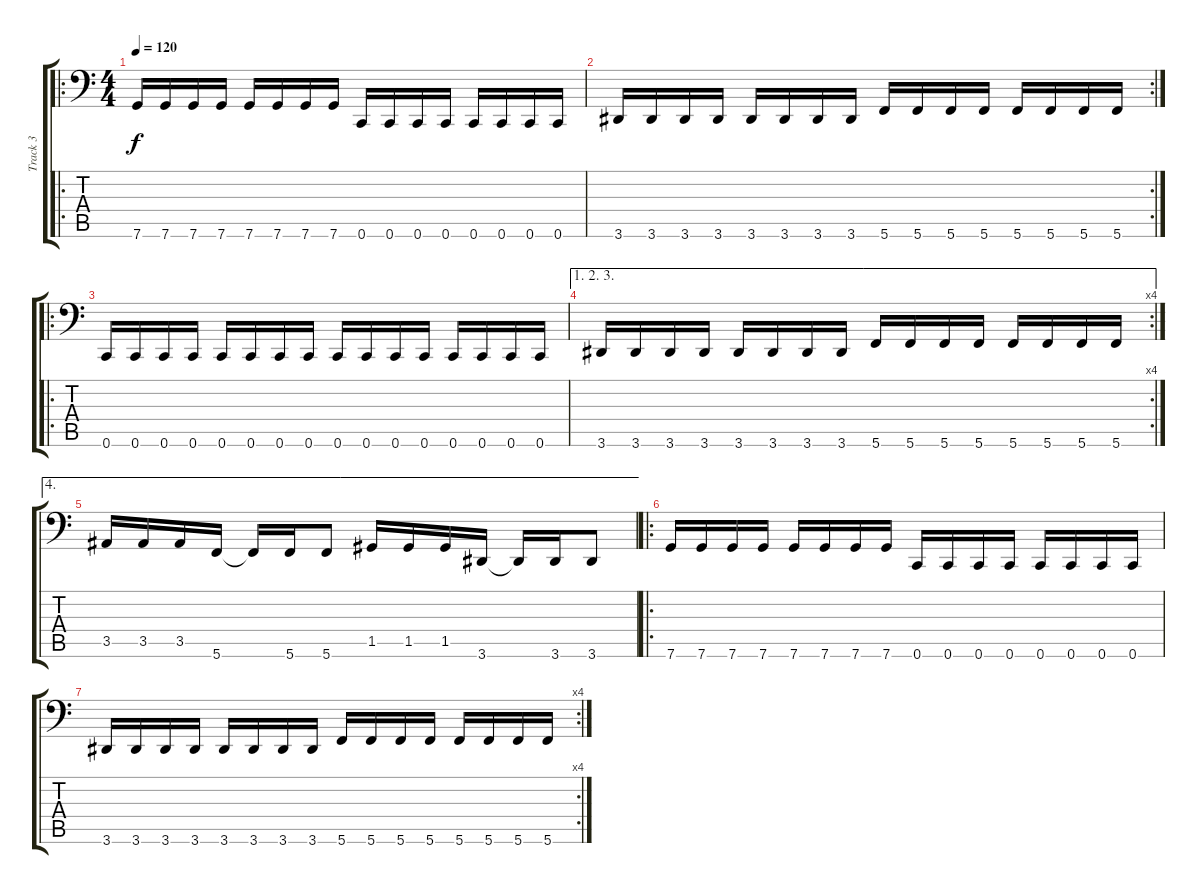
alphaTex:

\track ("Track 3" "Track 3") {instrument electricbasspick}
\staff {score tabs}
\tuning (D3 A2 F2 C2 G1 C1) {hide}
\ro
\ts (4 4)
\tempo 120
\clef f4
\ks c
7.6.16{dy f instrument electricbasspick} 7.6.16 7.6.16 7.6.16 7.6.16 7.6.16 7.6.16 7.6.16 0.6.16 0.6.16 0.6.16 0.6.16 0.6.16 0.6.16 0.6.16 0.6.16 |
\rc 2
3.6.16 3.6.16 3.6.16 3.6.16 3.6.16 3.6.16 3.6.16 3.6.16 5.6.16 5.6.16 5.6.16 5.6.16 5.6.16 5.6.16 5.6.16 5.6.16 |
\ro
0.6.16 0.6.16 0.6.16 0.6.16 0.6.16 0.6.16 0.6.16 0.6.16 0.6.16 0.6.16 0.6.16 0.6.16 0.6.16 0.6.16 0.6.16 0.6.16 |
\ae (1 2 3)
\rc 4
3.6.16 3.6.16 3.6.16 3.6.16 3.6.16 3.6.16 3.6.16 3.6.16 5.6.16 5.6.16 5.6.16 5.6.16 5.6.16 5.6.16 5.6.16 5.6.16 |
\ae 4
3.5.16{instrument distortionguitar} 3.5.16 3.5.16 5.6.16 5.6{t}.16 5.6.16 5.6.8 1.5.16 1.5.16 1.5.16 3.6.16 3.6{t}.16 3.6.16 3.6.8 |
\ro
7.6.16 7.6.16 7.6.16 7.6.16 7.6.16 7.6.16 7.6.16 7.6.16 0.6.16 0.6.16 0.6.16 0.6.16 0.6.16 0.6.16 0.6.16 0.6.16 |
\rc 4
3.6.16 3.6.16 3.6.16 3.6.16 3.6.16 3.6.16 3.6.16 3.6.16 5.6.16 5.6.16 5.6.16 5.6.16 5.6.16 5.6.16 5.6.16 5.6.16
